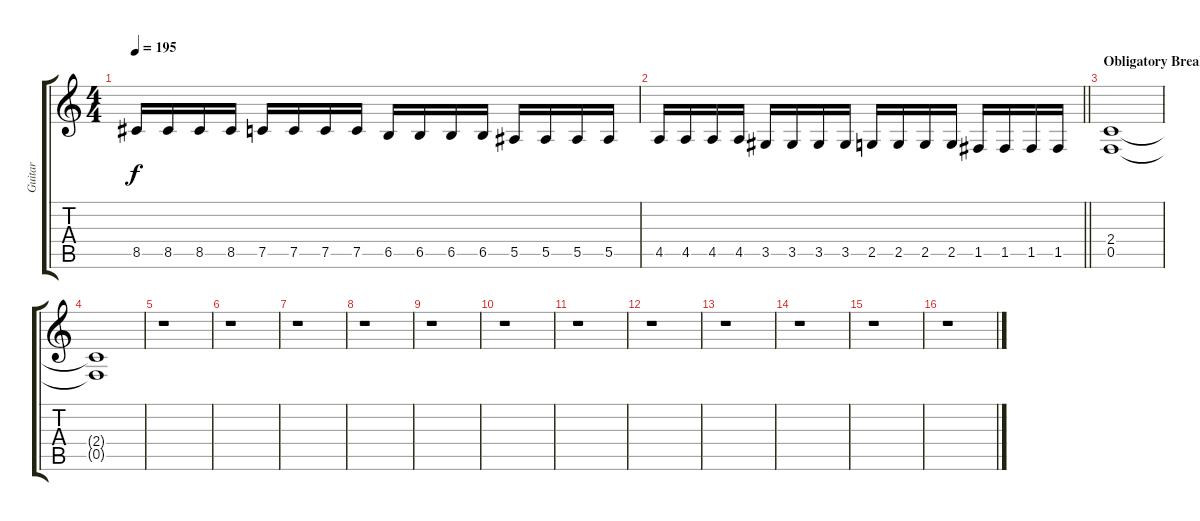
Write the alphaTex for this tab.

\track ("Guitar" "Guitar") {instrument distortionguitar}
\staff {score tabs}
\tuning (C4 G3 Eb3 Bb2 F2 C2) {hide}
\ts (4 4)
\tempo 195
\clef g2
\ks c
8.5.16{dy f} 8.5.16 8.5.16 8.5.16 7.5.16 7.5.16 7.5.16 7.5.16 6.5.16 6.5.16 6.5.16 6.5.16 5.5.16 5.5.16 5.5.16 5.5.16 |
\barLineRight lightlight
4.5.16 4.5.16 4.5.16 4.5.16 3.5.16 3.5.16 3.5.16 3.5.16 2.5.16 2.5.16 2.5.16 2.5.16 1.5.16 1.5.16 1.5.16 1.5.16 |
\section ("" "Obligatory Breakdown")
(2.4 0.5).1 |
(2.4{t} 0.5{t}).1 |
r.1 |
r.1 |
r.1 |
r.1 |
r.1 |
r.1 |
r.1 |
r.1 |
r.1 |
r.1 |
r.1 |
r.1
